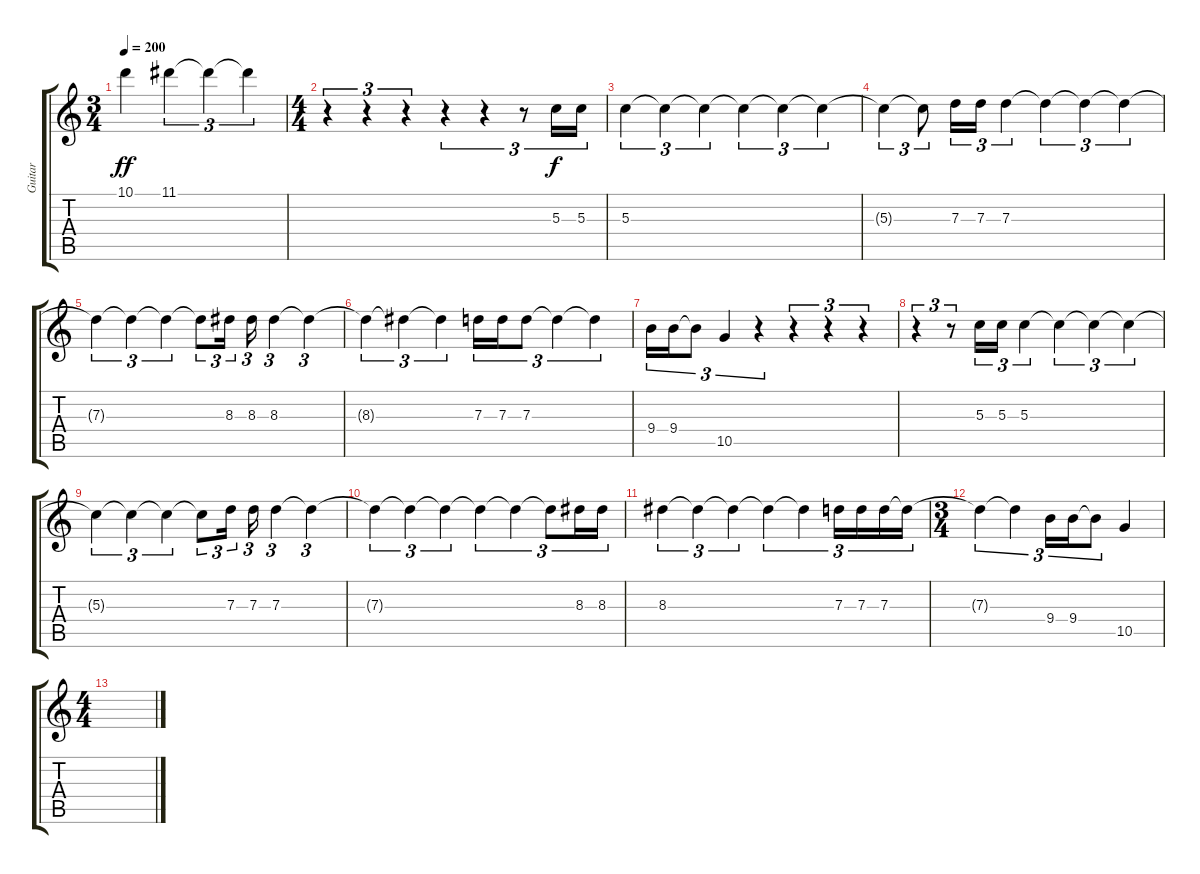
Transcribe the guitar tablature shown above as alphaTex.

\track ("Guitar" "Guitar") {instrument acousticguitarsteel}
\staff {score tabs}
\tuning (E4 B3 G3 D3 A2 E2) {hide}
\ts (3 4)
\tempo 200
\clef g2
\ks c
10.1.4{dy ff} 11.1.4{tu (3 2)} 11.1{t}.4{tu (3 2)} 11.1{t}.4{tu (3 2)} |
\ts (4 4)
r.4{tu (3 2)} r.4{tu (3 2)} r.4{tu (3 2)} r.4{tu (3 2)} r.4{tu (3 2)} r.8{tu (3 2)} 5.3.16{tu (3 2) dy f} 5.3.16{tu (3 2)} |
5.3.4{tu (3 2)} 5.3{t}.4{tu (3 2)} 5.3{t}.4{tu (3 2)} 5.3{t}.4{tu (3 2)} 5.3{t}.4{tu (3 2)} 5.3{t}.4{tu (3 2)} |
5.3{t}.4{tu (3 2)} 5.3{t}.8{tu (3 2)} 7.3.16{tu (3 2)} 7.3.16{tu (3 2)} 7.3.4{tu (3 2)} 7.3{t}.4{tu (3 2)} 7.3{t}.4{tu (3 2)} 7.3{t}.4{tu (3 2)} |
7.3{t}.4{tu (3 2)} 7.3{t}.4{tu (3 2)} 7.3{t}.4{tu (3 2)} 7.3{t}.8{tu (3 2)} 8.3.16{tu (3 2)} 8.3.16{tu (3 2)} 8.3.4{tu (3 2)} 8.3{t}.4{tu (3 2)} |
8.3{t}.4{tu (3 2)} 8.3{t}.4{tu (3 2)} 8.3{t}.4{tu (3 2)} 7.3.16{tu (3 2)} 7.3.16{tu (3 2)} 7.3.8{tu (3 2)} 7.3{t}.4{tu (3 2)} 7.3{t}.4{tu (3 2)} |
9.4.16{tu (3 2)} 9.4.16{tu (3 2)} 9.4{t}.8{tu (3 2)} 10.5.4{tu (3 2)} r.4{tu (3 2)} r.4{tu (3 2)} r.4{tu (3 2)} r.4{tu (3 2)} |
r.4{tu (3 2)} r.8{tu (3 2)} 5.3.16{tu (3 2)} 5.3.16{tu (3 2)} 5.3.4{tu (3 2)} 5.3{t}.4{tu (3 2)} 5.3{t}.4{tu (3 2)} 5.3{t}.4{tu (3 2)} |
5.3{t}.4{tu (3 2)} 5.3{t}.4{tu (3 2)} 5.3{t}.4{tu (3 2)} 5.3{t}.8{tu (3 2)} 7.3.16{tu (3 2)} 7.3.16{tu (3 2)} 7.3.4{tu (3 2)} 7.3{t}.4{tu (3 2)} |
7.3{t}.4{tu (3 2)} 7.3{t}.4{tu (3 2)} 7.3{t}.4{tu (3 2)} 7.3{t}.4{tu (3 2)} 7.3{t}.4{tu (3 2)} 7.3{t}.8{tu (3 2)} 8.3.16{tu (3 2)} 8.3.16{tu (3 2)} |
8.3.4{tu (3 2)} 8.3{t}.4{tu (3 2)} 8.3{t}.4{tu (3 2)} 8.3{t}.4{tu (3 2)} 8.3{t}.4{tu (3 2)} 7.3.16{tu (3 2)} 7.3.16{tu (3 2)} 7.3.16{tu (3 2)} 7.3{t}.16{tu (3 2)} |
\ts (3 4)
7.3{t}.4{tu (3 2)} 7.3{t}.4{tu (3 2)} 9.4.16{tu (3 2)} 9.4.16{tu (3 2)} 9.4{t}.8{tu (3 2)} 10.5.4 |
\ts (4 4)
